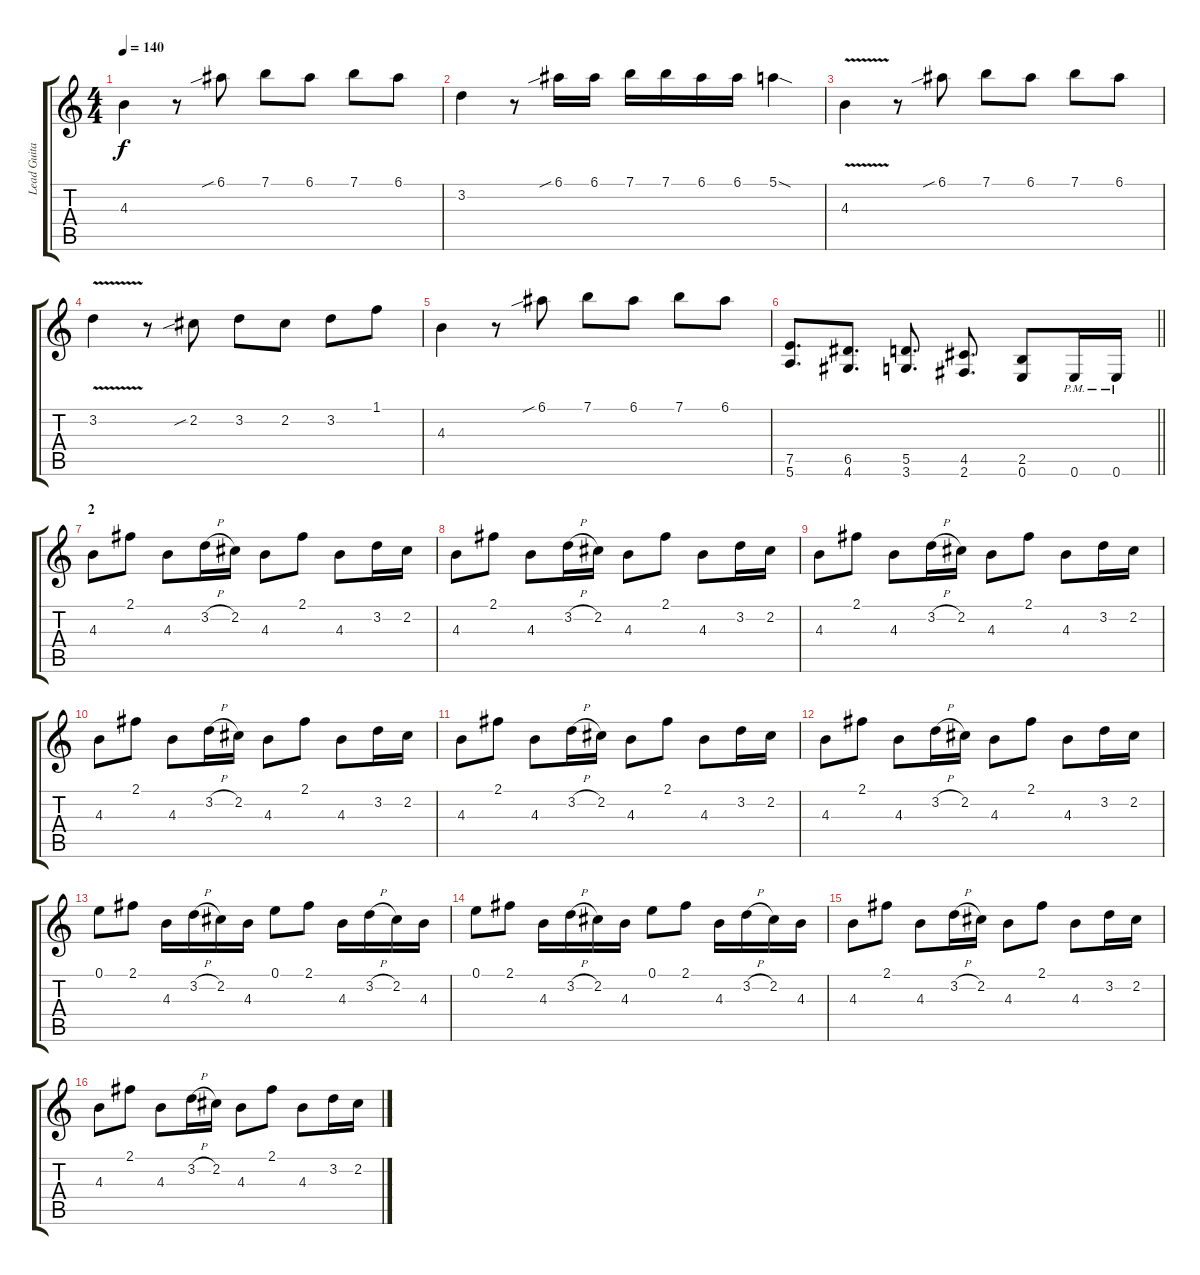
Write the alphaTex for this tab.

\track ("Lead Guitar" "Lead Guita") {instrument distortionguitar}
\staff {score tabs}
\tuning (E4 B3 G3 D3 A2 E2) {hide}
\ts (4 4)
\tempo 140
\clef g2
\ks c
4.3.4{dy f} r.8 6.1{sib}.8 7.1.8 6.1.8 7.1.8 6.1.8 |
3.2.4 r.8 6.1{sib}.16 6.1.16 7.1.16 7.1.16 6.1.16 6.1.16 5.1{sod}.4 |
4.3{v}.4 r.8 6.1{sib}.8 7.1.8 6.1.8 7.1.8 6.1.8 |
3.2{v}.4 r.8 2.2{sib}.8 3.2.8 2.2.8 3.2.8 1.1.8 |
4.3.4 r.8 6.1{sib}.8 7.1.8 6.1.8 7.1.8 6.1.8 |
\barLineRight lightlight
(7.5 5.6).8{d} (6.5 4.6).8{d} (5.5 3.6).8{d} (4.5 2.6).8{d} (2.5 0.6).8 0.6{pm}.16 0.6{pm}.16 |
\section ("" "2")
4.3.8 2.1.8 4.3.8 3.2{h}.16 2.2.16 4.3.8 2.1.8 4.3.8 3.2.16 2.2.16 |
4.3.8 2.1.8 4.3.8 3.2{h}.16 2.2.16 4.3.8 2.1.8 4.3.8 3.2.16 2.2.16 |
4.3.8 2.1.8 4.3.8 3.2{h}.16 2.2.16 4.3.8 2.1.8 4.3.8 3.2.16 2.2.16 |
4.3.8 2.1.8 4.3.8 3.2{h}.16 2.2.16 4.3.8 2.1.8 4.3.8 3.2.16 2.2.16 |
4.3.8 2.1.8 4.3.8 3.2{h}.16 2.2.16 4.3.8 2.1.8 4.3.8 3.2.16 2.2.16 |
4.3.8 2.1.8 4.3.8 3.2{h}.16 2.2.16 4.3.8 2.1.8 4.3.8 3.2.16 2.2.16 |
0.1.8 2.1.8 4.3.16 3.2{h}.16 2.2.16 4.3.16 0.1.8 2.1.8 4.3.16 3.2{h}.16 2.2.16 4.3.16 |
0.1.8 2.1.8 4.3.16 3.2{h}.16 2.2.16 4.3.16 0.1.8 2.1.8 4.3.16 3.2{h}.16 2.2.16 4.3.16 |
4.3.8 2.1.8 4.3.8 3.2{h}.16 2.2.16 4.3.8 2.1.8 4.3.8 3.2.16 2.2.16 |
4.3.8 2.1.8 4.3.8 3.2{h}.16 2.2.16 4.3.8 2.1.8 4.3.8 3.2.16 2.2.16
